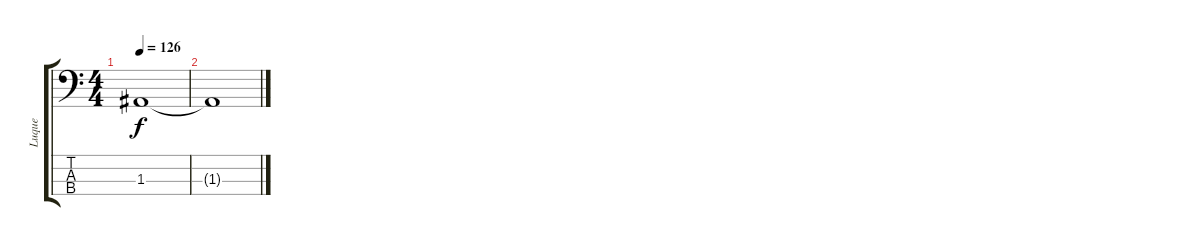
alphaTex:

\track ("Luque" "Luque") {instrument electricbassfinger}
\staff {score tabs}
\tuning (G2 D2 A1 D1) {hide}
\ts (4 4)
\tempo 126
\clef f4
\ks c
1.3{t}.1{dy f} |
1.3{t}.1
